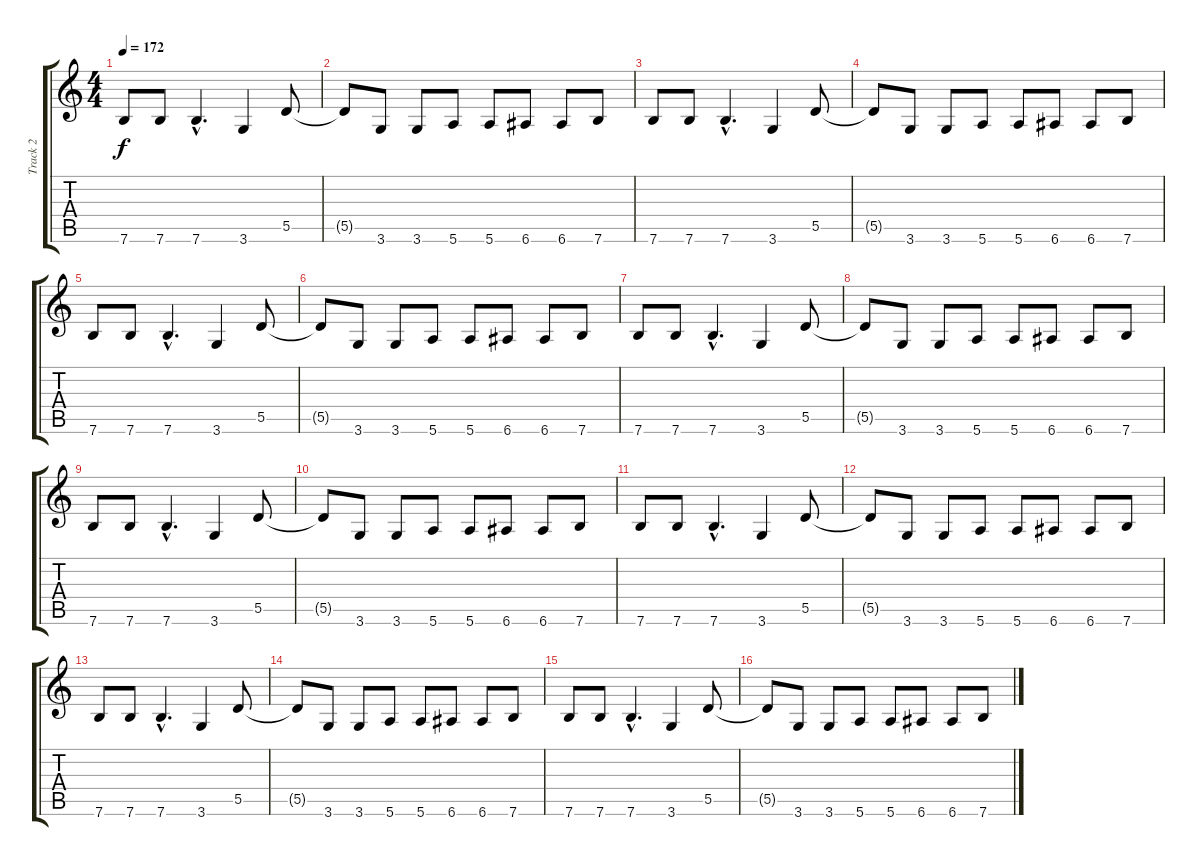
\track ("Track 2" "Track 2") {instrument electricbasspick}
\staff {score tabs}
\tuning (E4 B3 G3 D3 A2 E2) {hide}
\ts (4 4)
\tempo 172
\clef g2
\ks c
7.6.8{dy f instrument electricbasspick} 7.6.8 7.6{hac}.4{d} 3.6.4 5.5.8 |
5.5{t}.8 3.6.8 3.6.8 5.6.8 5.6.8 6.6.8 6.6.8 7.6.8 |
7.6.8 7.6.8 7.6{hac}.4{d} 3.6.4 5.5.8 |
5.5{t}.8 3.6.8 3.6.8 5.6.8 5.6.8 6.6.8 6.6.8 7.6.8 |
7.6.8 7.6.8 7.6{hac}.4{d} 3.6.4 5.5.8 |
5.5{t}.8 3.6.8 3.6.8 5.6.8 5.6.8 6.6.8 6.6.8 7.6.8 |
7.6.8 7.6.8 7.6{hac}.4{d} 3.6.4 5.5.8 |
5.5{t}.8 3.6.8 3.6.8 5.6.8 5.6.8 6.6.8 6.6.8 7.6.8 |
7.6.8 7.6.8 7.6{hac}.4{d} 3.6.4 5.5.8 |
5.5{t}.8 3.6.8 3.6.8 5.6.8 5.6.8 6.6.8 6.6.8 7.6.8 |
7.6.8 7.6.8 7.6{hac}.4{d} 3.6.4 5.5.8 |
5.5{t}.8 3.6.8 3.6.8 5.6.8 5.6.8 6.6.8 6.6.8 7.6.8 |
7.6.8 7.6.8 7.6{hac}.4{d} 3.6.4 5.5.8 |
5.5{t}.8 3.6.8 3.6.8 5.6.8 5.6.8 6.6.8 6.6.8 7.6.8 |
7.6.8 7.6.8 7.6{hac}.4{d} 3.6.4 5.5.8 |
5.5{t}.8 3.6.8 3.6.8 5.6.8 5.6.8 6.6.8 6.6.8 7.6.8
